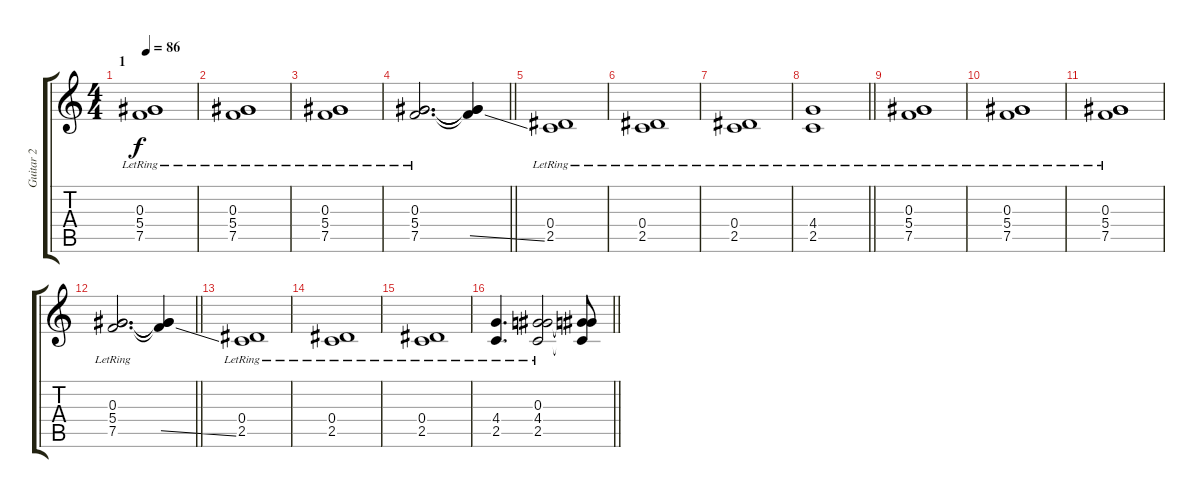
\track ("Guitar 2" "Guitar 2") {instrument overdrivenguitar}
\staff {score tabs}
\tuning (F4 C4 Ab3 Eb3 Bb2 F2) {hide}
\ts (4 4)
\section ("" "1")
\tempo 86
\clef g2
\ks c
(0.3{lr} 5.4{lr} 7.5{lr}).1{dy f instrument overdrivenguitar} |
(0.3{lr} 5.4{lr} 7.5{lr}).1 |
(0.3{lr} 5.4{lr} 7.5{lr}).1 |
\barLineRight lightlight
(0.3{lr} 5.4{lr} 7.5{lr}).2{d} (0.3{t} 5.4{t} 7.5{ss t}).4 |
(0.4{lr} 2.5{lr}).1 |
(0.4{lr} 2.5{lr}).1 |
(0.4{lr} 2.5{lr}).1 |
\barLineRight lightlight
(4.4{lr} 2.5{lr}).1 |
\section ("" "")
(0.3{lr} 5.4{lr} 7.5{lr}).1 |
(0.3{lr} 5.4{lr} 7.5{lr}).1 |
(0.3{lr} 5.4{lr} 7.5{lr}).1 |
\barLineRight lightlight
(0.3{lr} 5.4{lr} 7.5{lr}).2{d} (0.3{t} 5.4{t} 7.5{ss t}).4 |
(0.4{lr} 2.5{lr}).1 |
(0.4{lr} 2.5{lr}).1 |
(0.4{lr} 2.5{lr}).1 |
\barLineRight lightlight
(4.4{lr} 2.5{lr}).4{d} (0.3{lr} 4.4{lr} 2.5{lr}).2 (0.3{t} 4.4{t} 2.5{t}).8
